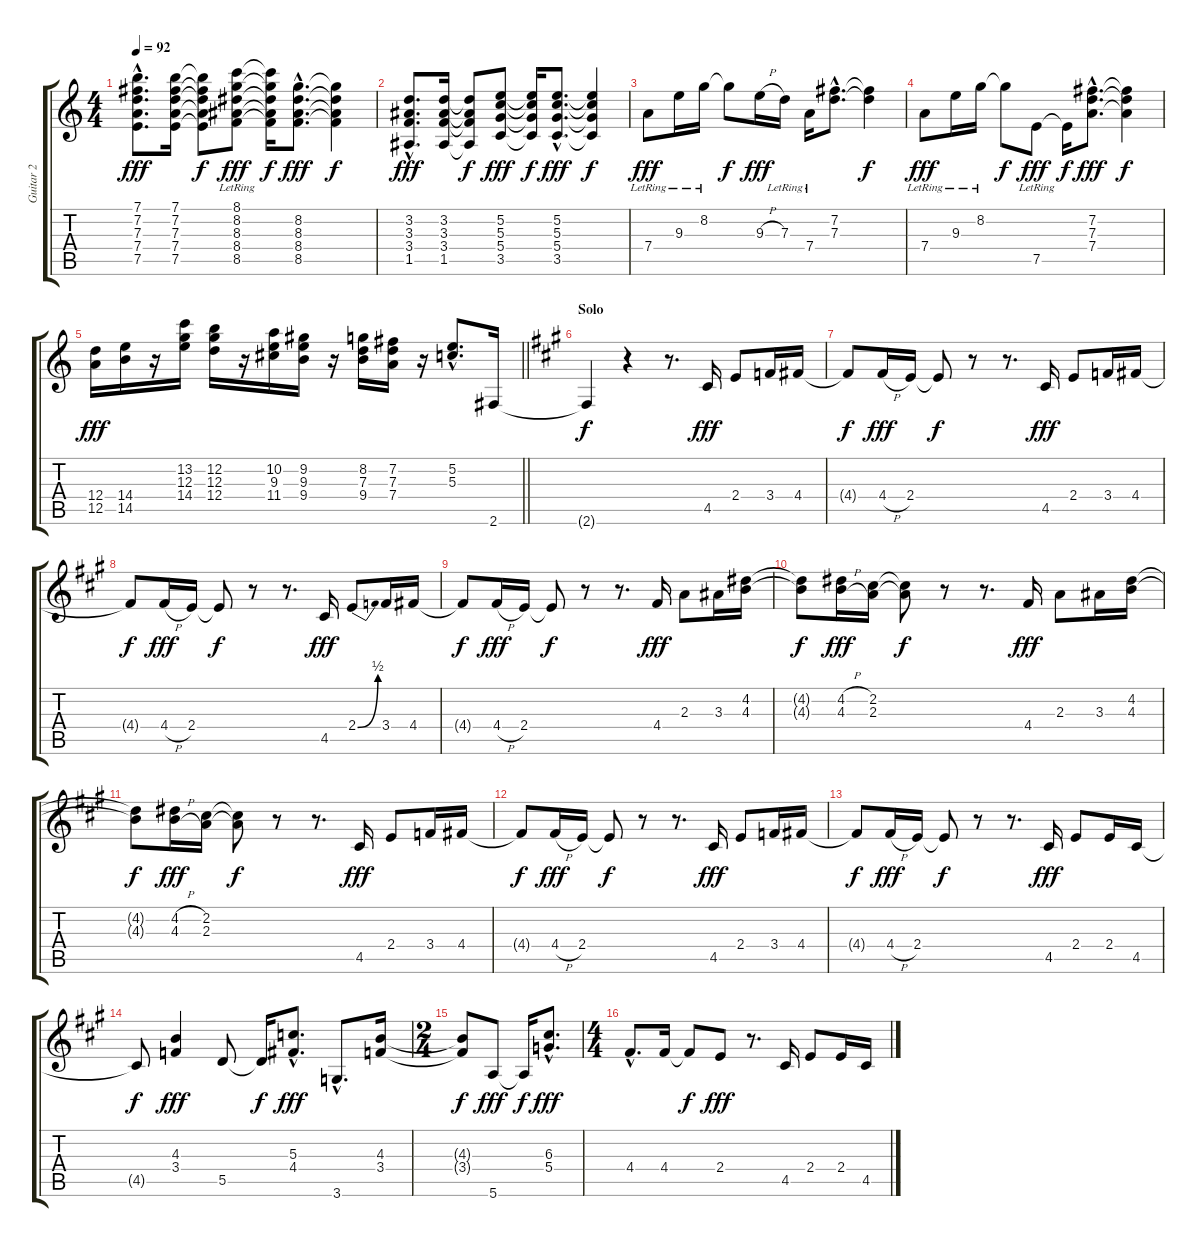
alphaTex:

\track ("Guitar 2" "Guitar 2") {instrument distortionguitar}
\staff {score tabs}
\tuning (E4 B3 G3 D3 A2 E2) {hide}
\ts (4 4)
\tempo 92
\clef g2
\ks c
(7.1{hac} 7.2{hac} 7.3{hac} 7.4{hac} 7.5{hac}).8{d dy fff} (7.1 7.2 7.3 7.4 7.5).16 (7.1{t} 7.2{t} 7.3{t} 7.4{t} 7.5{t}).8{dy f} (8.1{lr} 8.2 8.3 8.4 8.5).8{dy fff} (8.1{t} 8.2{t} 8.3{t} 8.4{t} 8.5{t}).16{dy f} (8.2{hac} 8.3{hac} 8.4{hac} 8.5{hac}).8{d dy fff} (8.2{t} 8.3{t} 8.4{t} 8.5{t}).4{dy f} |
(3.2{hac} 3.3{hac} 3.4{hac} 1.5{hac}).8{d dy fff} (3.2 3.3 3.4 1.5).16 (3.2{t} 3.3{t} 3.4{t} 1.5{t}).8{dy f} (5.2 5.3 5.4 3.5).8{dy fff} (5.2{t} 5.3{t} 5.4{t} 3.5{t}).16{dy f} (5.2{hac} 5.3{hac} 5.4{hac} 3.5{hac}).8{d dy fff} (5.2{t} 5.3{t} 5.4{t} 3.5{t}).4{dy f} |
7.4{lr}.8{dy fff} 9.3{lr}.16 8.2{lr}.16 8.2{t}.8{dy f} 9.3{h}.16{dy fff} 7.3{lr}.16 7.4{lr}.16 (7.2{hac} 7.3{hac}).8{d} (7.2{t} 7.3{t}).4{dy f} |
7.4{lr}.8{dy fff} 9.3{lr}.16 8.2{lr}.16 8.2{t}.8{dy f} 7.5{lr}.8{dy fff} 7.5{t}.16{dy f} (7.2{hac} 7.3{hac} 7.4{hac}).8{d dy fff} (7.2{t} 7.3{t} 7.4{t}).4{dy f} |
\barLineRight lightlight
(12.4 12.5).16{dy fff} (14.4 14.5).16 r.16 (13.2 12.3 14.4).16 (12.2 12.3 12.4).16 r.16 (10.2 9.3 11.4).16 (9.2 9.3 9.4).16 r.16 (8.2 7.3 9.4).16 (7.2 7.3 7.4).16 r.16 (5.2{hac} 5.3{hac}).8{d} 2.6.16 |
\section ("" "Solo")
\ks a
2.6{t}.4{dy f} r.4 r.8{d} 4.5.16{dy fff} 2.4.8 3.4.16 4.4.16 |
4.4{t}.8{dy f} 4.4{h}.16{dy fff} 2.4.16 2.4{t}.8{dy f} r.8 r.8{d} 4.5.16{dy fff} 2.4.8 3.4.16 4.4.16 |
4.4{t}.8{dy f} 4.4{h}.16{dy fff} 2.4.16 2.4{t}.8{dy f} r.8 r.8{d} 4.5.16{dy fff} 2.4{be (bend 0 0 60 2)}.8 3.4.16 4.4.16 |
4.4{t}.8{dy f} 4.4{h}.16{dy fff} 2.4.16 2.4{t}.8{dy f} r.8 r.8{d} 4.4.16{dy fff} 2.3.8 3.3.16 (4.2 4.3).16 |
(4.2{t} 4.3{t}).8{dy f} (4.2{h} 4.3{h}).16{dy fff} (2.2 2.3).16 (2.2{t} 2.3{t}).8{dy f} r.8 r.8{d} 4.4.16{dy fff} 2.3.8 3.3.16 (4.2 4.3).16 |
(4.2{t} 4.3{t}).8{dy f} (4.2{h} 4.3{h}).16{dy fff} (2.2 2.3).16 (2.2{t} 2.3{t}).8{dy f} r.8 r.8{d} 4.5.16{dy fff} 2.4.8 3.4.16 4.4.16 |
4.4{t}.8{dy f} 4.4{h}.16{dy fff} 2.4.16 2.4{t}.8{dy f} r.8 r.8{d} 4.5.16{dy fff} 2.4.8 3.4.16 4.4.16 |
4.4{t}.8{dy f} 4.4{h}.16{dy fff} 2.4.16 2.4{t}.8{dy f} r.8 r.8{d} 4.5.16{dy fff} 2.4.8 2.4.16 4.5.16 |
4.5{t}.8{dy f} (4.3 3.4).4{dy fff} 5.5.8 5.5{t}.16{dy f} (5.3{hac} 4.4{hac}).8{d dy fff} 3.6{hac}.8{d} (4.3 3.4).16 |
\ts (2 4)
(4.3{t} 3.4{t}).8{dy f} 5.6.8{dy fff} 5.6{t}.16{dy f} (6.3{hac} 5.4{hac}).8{d dy fff} |
\ts (4 4)
4.4{hac}.8{d} 4.4.16 4.4{t}.8{dy f} 2.4.8{dy fff} r.8{d} 4.5.16 2.4.8 2.4.16 4.5.16
